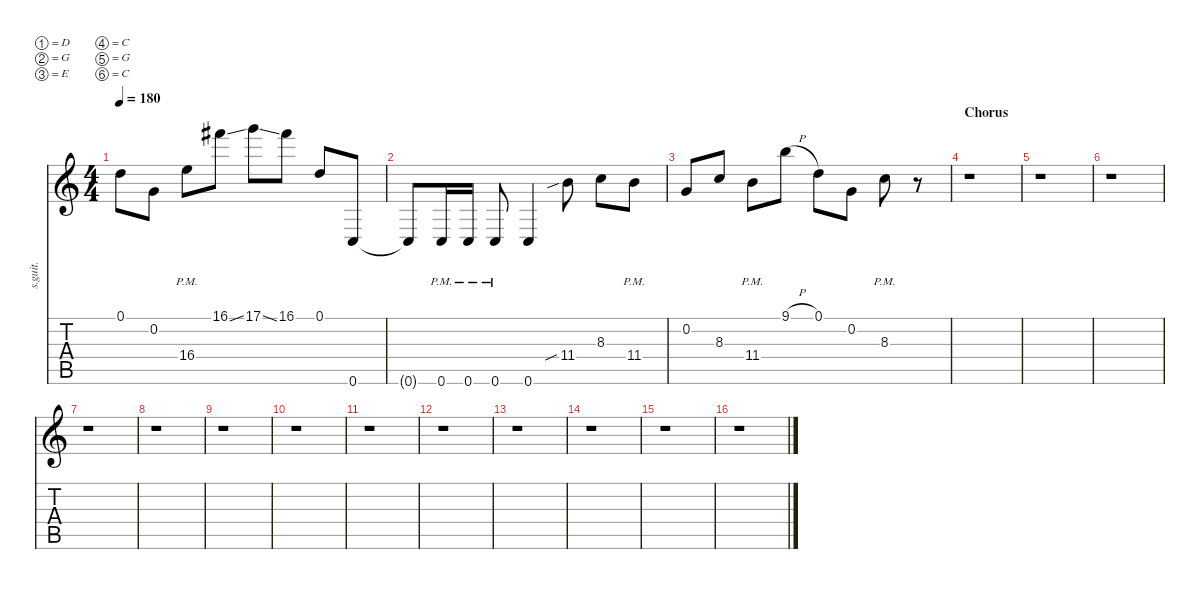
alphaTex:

\defaultSystemsLayout 4
\hideDynamics
\bracketExtendMode nobrackets
\track ("Lead Guitar 1" "s.guit.") {instrument distortionguitar}
\staff {score tabs}
\tuning (D4 G3 E3 C3 G2 C2)
\ts (4 4)
\tempo 180
\clef g2
\ks c
0.1.8{lyrics (0 "") lyrics (1 "") lyrics (2 "") lyrics (3 "") lyrics (4 "") dy mf} 0.2.8{lyrics (0 "") lyrics (1 "") lyrics (2 "") lyrics (3 "") lyrics (4 "")} 16.4{pm}.8{lyrics (0 "") lyrics (1 "") lyrics (2 "") lyrics (3 "") lyrics (4 "")} 16.1{ss acc #}.8{lyrics (0 "") lyrics (1 "") lyrics (2 "") lyrics (3 "") lyrics (4 "")} 17.1{ss}.8{lyrics (0 "") lyrics (1 "") lyrics (2 "") lyrics (3 "") lyrics (4 "")} 16.1{acc #}.8{lyrics (0 "") lyrics (1 "") lyrics (2 "") lyrics (3 "") lyrics (4 "")} 0.1.8{lyrics (0 "") lyrics (1 "") lyrics (2 "") lyrics (3 "") lyrics (4 "")} 0.6.8{lyrics (0 "") lyrics (1 "") lyrics (2 "") lyrics (3 "") lyrics (4 "")} |
0.6{t}.8{lyrics (0 "") lyrics (1 "") lyrics (2 "") lyrics (3 "") lyrics (4 "")} 0.6{pm}.16{lyrics (0 "") lyrics (1 "") lyrics (2 "") lyrics (3 "") lyrics (4 "")} 0.6{pm}.16{lyrics (0 "") lyrics (1 "") lyrics (2 "") lyrics (3 "") lyrics (4 "")} 0.6{pm}.8{lyrics (0 "") lyrics (1 "") lyrics (2 "") lyrics (3 "") lyrics (4 "")} 0.6.4{lyrics (0 "") lyrics (1 "") lyrics (2 "") lyrics (3 "") lyrics (4 "")} 11.4{sib}.8{lyrics (0 "") lyrics (1 "") lyrics (2 "") lyrics (3 "") lyrics (4 "")} 8.3.8{lyrics (0 "") lyrics (1 "") lyrics (2 "") lyrics (3 "") lyrics (4 "")} 11.4{pm}.8{lyrics (0 "") lyrics (1 "") lyrics (2 "") lyrics (3 "") lyrics (4 "")} |
0.2.8{lyrics (0 "") lyrics (1 "") lyrics (2 "") lyrics (3 "") lyrics (4 "")} 8.3.8{lyrics (0 "") lyrics (1 "") lyrics (2 "") lyrics (3 "") lyrics (4 "")} 11.4{pm}.8{lyrics (0 "") lyrics (1 "") lyrics (2 "") lyrics (3 "") lyrics (4 "")} 9.1{h}.8{lyrics (0 "") lyrics (1 "") lyrics (2 "") lyrics (3 "") lyrics (4 "")} 0.1.8{lyrics (0 "") lyrics (1 "") lyrics (2 "") lyrics (3 "") lyrics (4 "")} 0.2.8{lyrics (0 "") lyrics (1 "") lyrics (2 "") lyrics (3 "") lyrics (4 "")} 8.3{pm}.8{lyrics (0 "") lyrics (1 "") lyrics (2 "") lyrics (3 "") lyrics (4 "")} r.8 |
\section ("" "Chorus")
r.1 |
r.1 |
r.1 |
r.1 |
r.1 |
r.1 |
r.1 |
r.1 |
r.1 |
r.1 |
r.1 |
r.1 |
r.1
